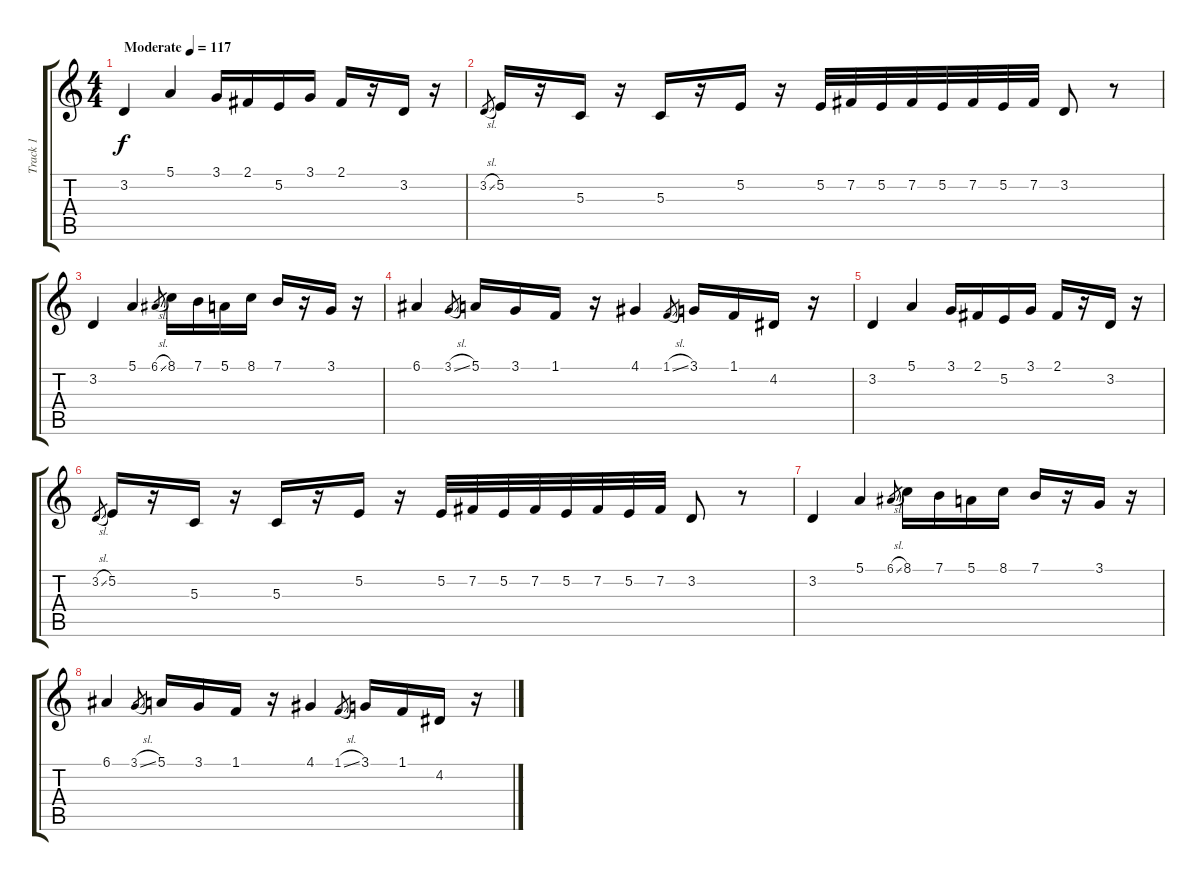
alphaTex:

\track ("Track 1" "Track 1") {instrument stringensemble1}
\staff {score tabs}
\tuning (E4 B3 G3 D3 A2 E2) {hide}
\ts (4 4)
\tempo (117 "Moderate")
\clef g2
\ks c
3.2.4{dy f instrument stringensemble1} 5.1.4 3.1.16 2.1.16 5.2.16 3.1.16 2.1.16 r.16 3.2.16 r.16 |
3.2{sl}.8{gr} 5.2.16 r.16 5.3.16 r.16 5.3.16 r.16 5.2.16 r.16 5.2.32 7.2.32 5.2.32 7.2.32 5.2.32 7.2.32 5.2.32 7.2.32 3.2.8 r.8 |
3.2.4 5.1.4 6.1{sl}.8{gr} 8.1.16 7.1.16 5.1.16 8.1.16 7.1.16 r.16 3.1.16 r.16 |
6.1.4 3.1{sl}.8{gr} 5.1.16 3.1.16 1.1.16 r.16 4.1.4 1.1{sl}.8{gr} 3.1.16 1.1.16 4.2.16 r.16 |
3.2.4 5.1.4 3.1.16 2.1.16 5.2.16 3.1.16 2.1.16 r.16 3.2.16 r.16 |
3.2{sl}.8{gr} 5.2.16 r.16 5.3.16 r.16 5.3.16 r.16 5.2.16 r.16 5.2.32 7.2.32 5.2.32 7.2.32 5.2.32 7.2.32 5.2.32 7.2.32 3.2.8 r.8 |
3.2.4 5.1.4 6.1{sl}.8{gr} 8.1.16 7.1.16 5.1.16 8.1.16 7.1.16 r.16 3.1.16 r.16 |
6.1.4 3.1{sl}.8{gr} 5.1.16 3.1.16 1.1.16 r.16 4.1.4 1.1{sl}.8{gr} 3.1.16 1.1.16 4.2.16 r.16
